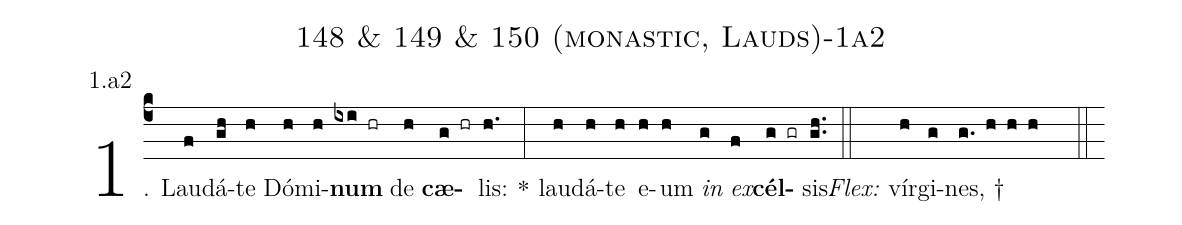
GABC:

name: 148 & 149 & 150 (monastic, Lauds)-1a2;
annotation: 1.a2;
%%
(c4)1. Lau(f)dá(gh)te(h) Dó(h)mi(h)<b>num</b>(ixi hr) de(h) <b>cæ</b>(g hr)lis:(h.) *(:) lau(h)dá(h)te(h) e(h)um(h) <i>in</i>(g) <i>ex</i>(f)<b>cél</b>(g gr)sis.(gh..) (::)
<i>Flex:</i>()  vír(h)gi(g)nes, †(g. h h h  ::)
